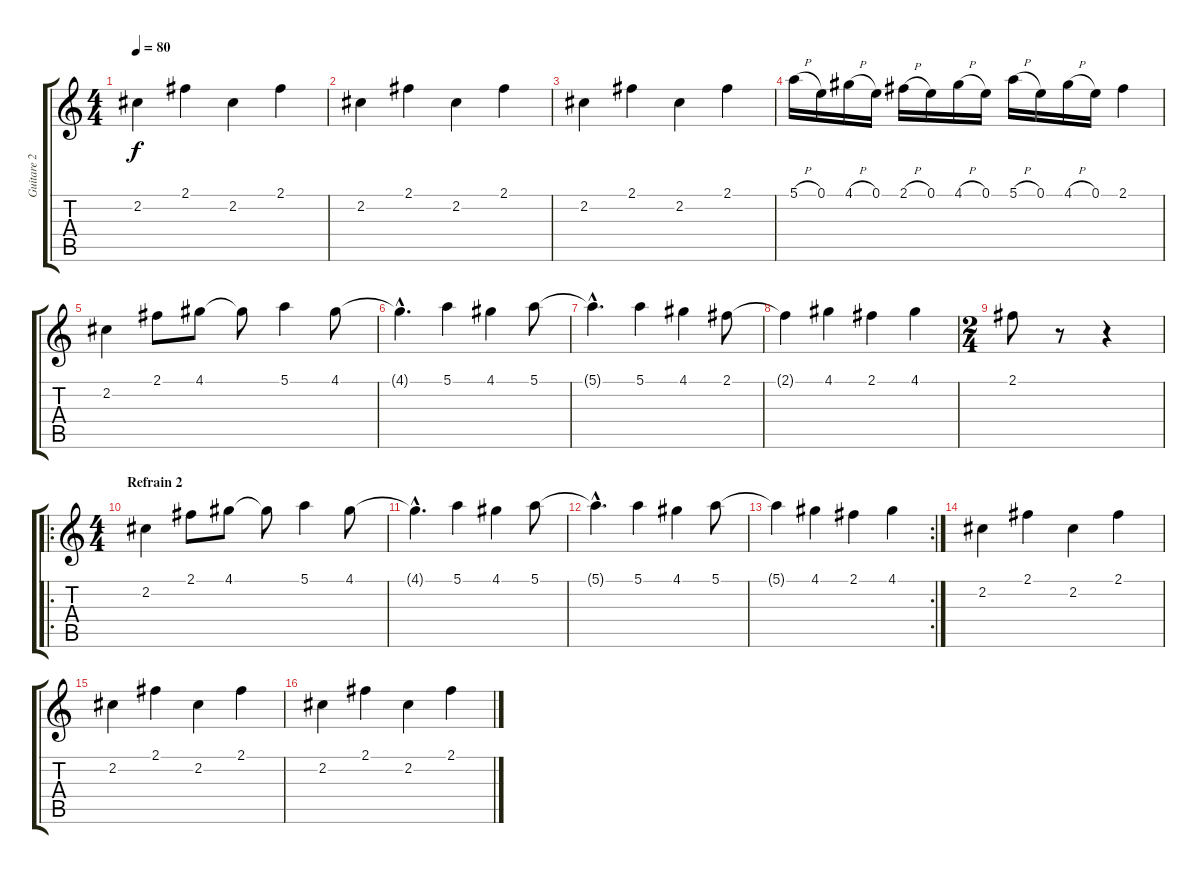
\track ("Guitare 2" "Guitare 2") {instrument distortionguitar}
\staff {score tabs}
\tuning (E4 B3 G3 D3 A2 E2) {hide}
\ts (4 4)
\tempo 80
\clef g2
\ks c
2.2.4{dy f} 2.1.4 2.2.4 2.1.4 |
2.2.4 2.1.4 2.2.4 2.1.4 |
2.2.4 2.1.4 2.2.4 2.1.4 |
5.1{h}.16 0.1.16 4.1{h}.16 0.1.16 2.1{h}.16 0.1.16 4.1{h}.16 0.1.16 5.1{h}.16 0.1.16 4.1{h}.16 0.1.16 2.1.4 |
2.2.4 2.1.8 4.1.8 4.1{t}.8 5.1.4 4.1.8 |
4.1{hac t}.4{d} 5.1.4 4.1.4 5.1.8 |
5.1{hac t}.4{d} 5.1.4 4.1.4 2.1.8 |
2.1{t}.4 4.1.4 2.1.4 4.1.4 |
\ts (2 4)
2.1.8 r.8 r.4 |
\ro
\ts (4 4)
\section ("" "Refrain 2")
2.2.4 2.1.8 4.1.8 4.1{t}.8 5.1.4 4.1.8 |
4.1{hac t}.4{d} 5.1.4 4.1.4 5.1.8 |
5.1{hac t}.4{d} 5.1.4 4.1.4 5.1.8 |
\rc 2
5.1{t}.4 4.1.4 2.1.4 4.1.4 |
2.2.4 2.1.4 2.2.4 2.1.4 |
2.2.4 2.1.4 2.2.4 2.1.4 |
2.2.4 2.1.4 2.2.4 2.1.4
